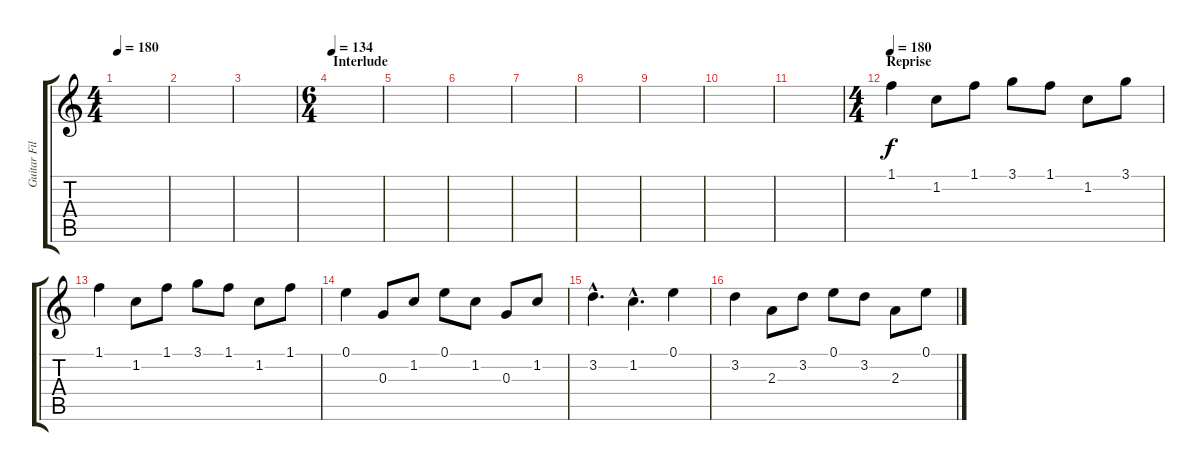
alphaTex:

\track ("Guitar Fills" "Guitar Fil") {instrument distortionguitar}
\staff {score tabs}
\tuning (E4 B3 G3 D3 A2 E2) {hide}
\ts (4 4)
\tempo 180
\clef g2
\ks c
|
|
|
\ts (6 4)
\section ("" "Interlude")
\tempo 134
|
|
|
|
|
|
|
|
\ts (4 4)
\section ("" "Reprise")
\tempo 180
1.1.4 1.2.8 1.1.8 3.1.8 1.1.8 1.2.8 3.1.8 |
1.1.4 1.2.8 1.1.8 3.1.8 1.1.8 1.2.8 1.1.8 |
0.1.4 0.3.8 1.2.8 0.1.8 1.2.8 0.3.8 1.2.8 |
3.2{hac}.4{d} 1.2{hac}.4{d} 0.1.4 |
3.2.4 2.3.8 3.2.8 0.1.8 3.2.8 2.3.8 0.1.8
